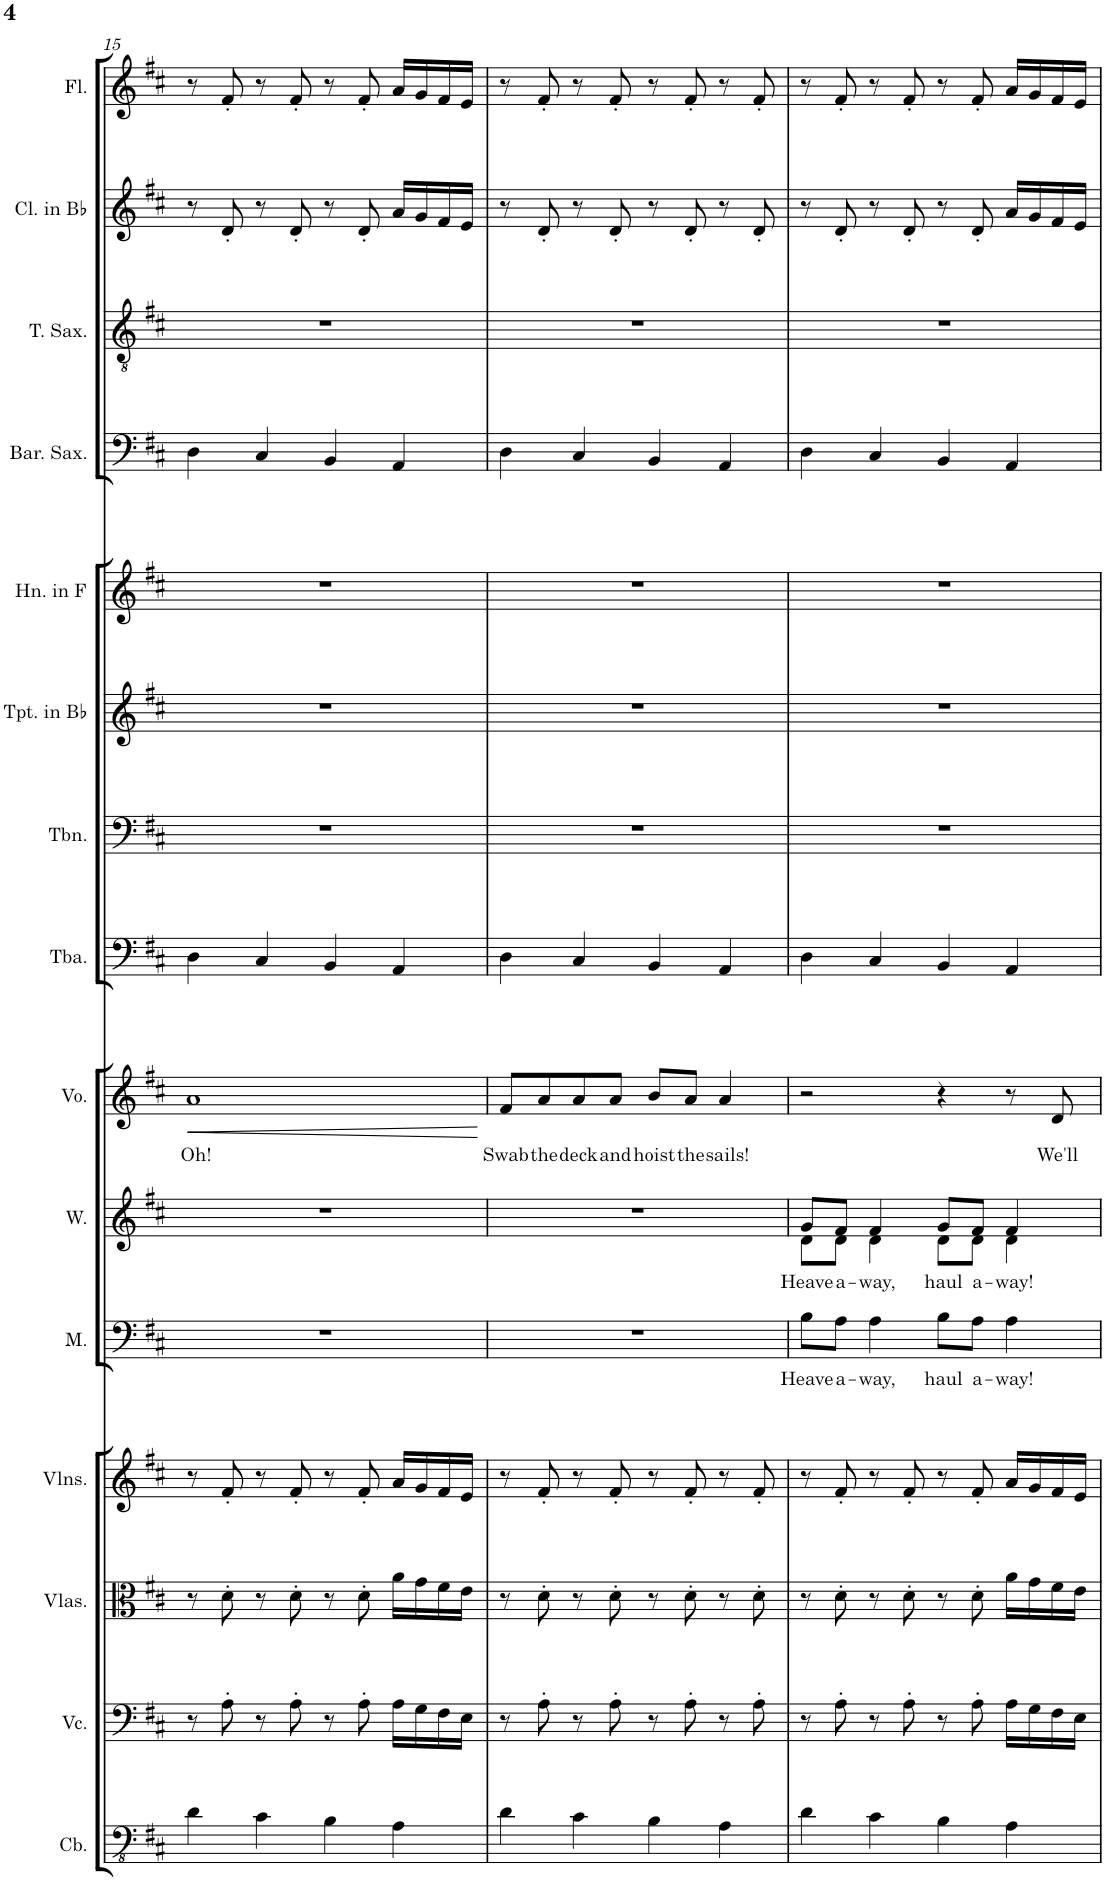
**kern	**kern	**kern	**kern	**kern	**text	**kern	**text	**kern	**text	**dynam	**kern	**kern	**kern	**kern	**kern	**kern	**kern	**kern
*part15	*part14	*part13	*part12	*part11	*part11	*part10	*part10	*part9	*part9	*part9	*part8	*part7	*part6	*part5	*part4	*part3	*part2	*part1
*staff15	*staff14	*staff13	*staff12	*staff11	*staff11	*staff10	*staff10	*staff9	*staff9	*staff9	*staff8	*staff7	*staff6	*staff5	*staff4	*staff3	*staff2	*staff1
*I"Contrabass	*I"Violoncello	*I"Violas	*I"Violins	*I"Men	*	*I"Women	*	*I"Voice	*	*	*I"Tuba	*I"Trombone	*I"Trumpet in Bb	*I"Horn in F	*I"Baritone Saxophone	*I"Tenor Saxophone	*I"Clarinet in Bb	*I"Flute
*I'Cb.	*I'Vc.	*I'Vlas.	*I'Vlns.	*I'M.	*	*I'W.	*	*I'Vo.	*	*	*I'Tba.	*I'Tbn.	*I'Tpt. in Bb	*I'Hn. in F	*I'Bar. Sax.	*I'T. Sax.	*I'Cl. in Bb	*I'Fl.
!!LO:PB:g=z
*clefFv4	*clefF4	*clefC3	*clefG2	*clefF4	*	*clefG2	*	*clefG2	*	*	*clefF4	*clefF4	*clefG2	*clefG2	*clefF4	*clefGv2	*clefG2	*clefG2
*Trd7c12	*	*	*	*	*	*	*	*	*	*	*	*	*Trd1c2	*Trd4c7	*Trd12c21	*Trd8c14	*Trd1c2	*
*k[f#c#]	*k[f#c#]	*k[f#c#]	*k[f#c#]	*k[f#c#]	*	*k[f#c#]	*	*k[f#c#]	*	*	*k[f#c#]	*k[f#c#]	*k[f#c#]	*k[f#c#]	*k[f#c#]	*k[f#c#]	*k[f#c#]	*k[f#c#]
*M4/4	*M4/4	*M4/4	*M4/4	*M4/4	*	*M4/4	*	*M4/4	*	*	*M4/4	*M4/4	*M4/4	*M4/4	*M4/4	*M4/4	*M4/4	*M4/4
=15	=15	=15	=15	=15	=15	=15	=15	=15	=15	=15	=15	=15	=15	=15	=15	=15	=15	=15
!	!	!	!	!	!	!	!	!	!LO:LY:b	!LO:HP:b	!	!	!	!	!	!	!	!
4D\	8r	8r	8r	1r	.	1r	.	1a	Oh!	<	4D\	1r	1r	1r	4D\	1r	8r	8r
.	8A'\	8d'\	8f#'/	.	.	.	.	.	.	.	.	.	.	.	.	.	8d'/	8f#'/
4C#\	8r	8r	8r	.	.	.	.	.	.	.	4C#/	.	.	.	4C#/	.	8r	8r
.	8A'\	8d'\	8f#'/	.	.	.	.	.	.	.	.	.	.	.	.	.	8d'/	8f#'/
4BB\	8r	8r	8r	.	.	.	.	.	.	.	4BB/	.	.	.	4BB/	.	8r	8r
.	8A'\	8d'\	8f#'/	.	.	.	.	.	.	.	.	.	.	.	.	.	8d'/	8f#'/
4AA\	16A\LL	16a\LL	16a/LL	.	.	.	.	.	.	.	4AA/	.	.	.	4AA/	.	16a/LL	16a/LL
.	16G\	16g\	16g/	.	.	.	.	.	.	.	.	.	.	.	.	.	16g/	16g/
.	16F#\	16f#\	16f#/	.	.	.	.	.	.	.	.	.	.	.	.	.	16f#/	16f#/
.	16E\JJ	16e\JJ	16e/JJ	.	.	.	.	.	.	.	.	.	.	.	.	.	16e/JJ	16e/JJ
.	.	.	.	.	.	.	.	.	.	[	.	.	.	.	.	.	.	.
=16	=16	=16	=16	=16	=16	=16	=16	=16	=16	=16	=16	=16	=16	=16	=16	=16	=16	=16
!	!	!	!	!	!	!	!	!	!LO:LY:b	!	!	!	!	!	!	!	!	!
4D\	8r	8r	8r	1r	.	1r	.	8f#/L	Swab	.	4D\	1r	1r	1r	4D\	1r	8r	8r
!	!	!	!	!	!	!	!	!	!LO:LY:b	!	!	!	!	!	!	!	!	!
.	8A'\	8d'\	8f#'/	.	.	.	.	8a/	the	.	.	.	.	.	.	.	8d'/	8f#'/
!	!	!	!	!	!	!	!	!	!LO:LY:b	!	!	!	!	!	!	!	!	!
4C#\	8r	8r	8r	.	.	.	.	8a/	deck	.	4C#/	.	.	.	4C#/	.	8r	8r
!	!	!	!	!	!	!	!	!	!LO:LY:b	!	!	!	!	!	!	!	!	!
.	8A'\	8d'\	8f#'/	.	.	.	.	8a/J	and	.	.	.	.	.	.	.	8d'/	8f#'/
!	!	!	!	!	!	!	!	!	!LO:LY:b	!	!	!	!	!	!	!	!	!
4BB\	8r	8r	8r	.	.	.	.	8b/L	hoist	.	4BB/	.	.	.	4BB/	.	8r	8r
!	!	!	!	!	!	!	!	!	!LO:LY:b	!	!	!	!	!	!	!	!	!
.	8A'\	8d'\	8f#'/	.	.	.	.	8a/J	the	.	.	.	.	.	.	.	8d'/	8f#'/
!	!	!	!	!	!	!	!	!	!LO:LY:b	!	!	!	!	!	!	!	!	!
4AA\	8r	8r	8r	.	.	.	.	4a/	sails!	.	4AA/	.	.	.	4AA/	.	8r	8r
.	8A'\	8d'\	8f#'/	.	.	.	.	.	.	.	.	.	.	.	.	.	8d'/	8f#'/
=17	=17	=17	=17	=17	=17	=17	=17	=17	=17	=17	=17	=17	=17	=17	=17	=17	=17	=17
!	!	!	!	!	!LO:LY:b	!	!LO:LY:b	!	!	!	!	!	!	!	!	!	!	!
*	*	*	*	*	*	*^	*	*	*	*	*	*	*	*	*	*	*	*
4D\	8r	8r	8r	8B\L	Heave	8g/L	8d\L	Heave	2r	.	.	4D\	1r	1r	1r	4D\	1r	8r	8r
!	!	!	!	!	!LO:LY:b	!	!	!LO:LY:b	!	!	!	!	!	!	!	!	!	!	!
.	8A'\	8d'\	8f#'/	8A\J	a-	8f#/J	8d\J	a-	.	.	.	.	.	.	.	.	.	8d'/	8f#'/
!	!	!	!	!	!LO:LY:b	!	!	!LO:LY:b	!	!	!	!	!	!	!	!	!	!	!
4C#\	8r	8r	8r	4A\	-way,	4f#/	4d\	-way,	.	.	.	4C#/	.	.	.	4C#/	.	8r	8r
.	8A'\	8d'\	8f#'/	.	.	.	.	.	.	.	.	.	.	.	.	.	.	8d'/	8f#'/
!	!	!	!	!	!LO:LY:b	!	!	!LO:LY:b	!	!	!	!	!	!	!	!	!	!	!
4BB\	8r	8r	8r	8B\L	haul	8g/L	8d\L	haul	4r	.	.	4BB/	.	.	.	4BB/	.	8r	8r
!	!	!	!	!	!LO:LY:b	!	!	!LO:LY:b	!	!	!	!	!	!	!	!	!	!	!
.	8A'\	8d'\	8f#'/	8A\J	a-	8f#/J	8d\J	a-	.	.	.	.	.	.	.	.	.	8d'/	8f#'/
!	!	!	!	!	!LO:LY:b	!	!	!LO:LY:b	!	!	!	!	!	!	!	!	!	!	!
4AA\	16A\LL	16a\LL	16a/LL	4A\	-way!	4f#/	4d\	-way!	8r	.	.	4AA/	.	.	.	4AA/	.	16a/LL	16a/LL
.	16G\	16g\	16g/	.	.	.	.	.	.	.	.	.	.	.	.	.	.	16g/	16g/
!	!	!	!	!	!	!	!	!	!	!LO:LY:b	!	!	!	!	!	!	!	!	!
.	16F#\	16f#\	16f#/	.	.	.	.	.	8d/	We'll	.	.	.	.	.	.	.	16f#/	16f#/
.	16E\JJ	16e\JJ	16e/JJ	.	.	.	.	.	.	.	.	.	.	.	.	.	.	16e/JJ	16e/JJ
*	*	*	*	*	*	*v	*v	*	*	*	*	*	*	*	*	*	*	*	*
=	=	=	=	=	=	=	=	=	=	=	=	=	=	=	=	=	=	=
*-	*-	*-	*-	*-	*-	*-	*-	*-	*-	*-	*-	*-	*-	*-	*-	*-	*-	*-
